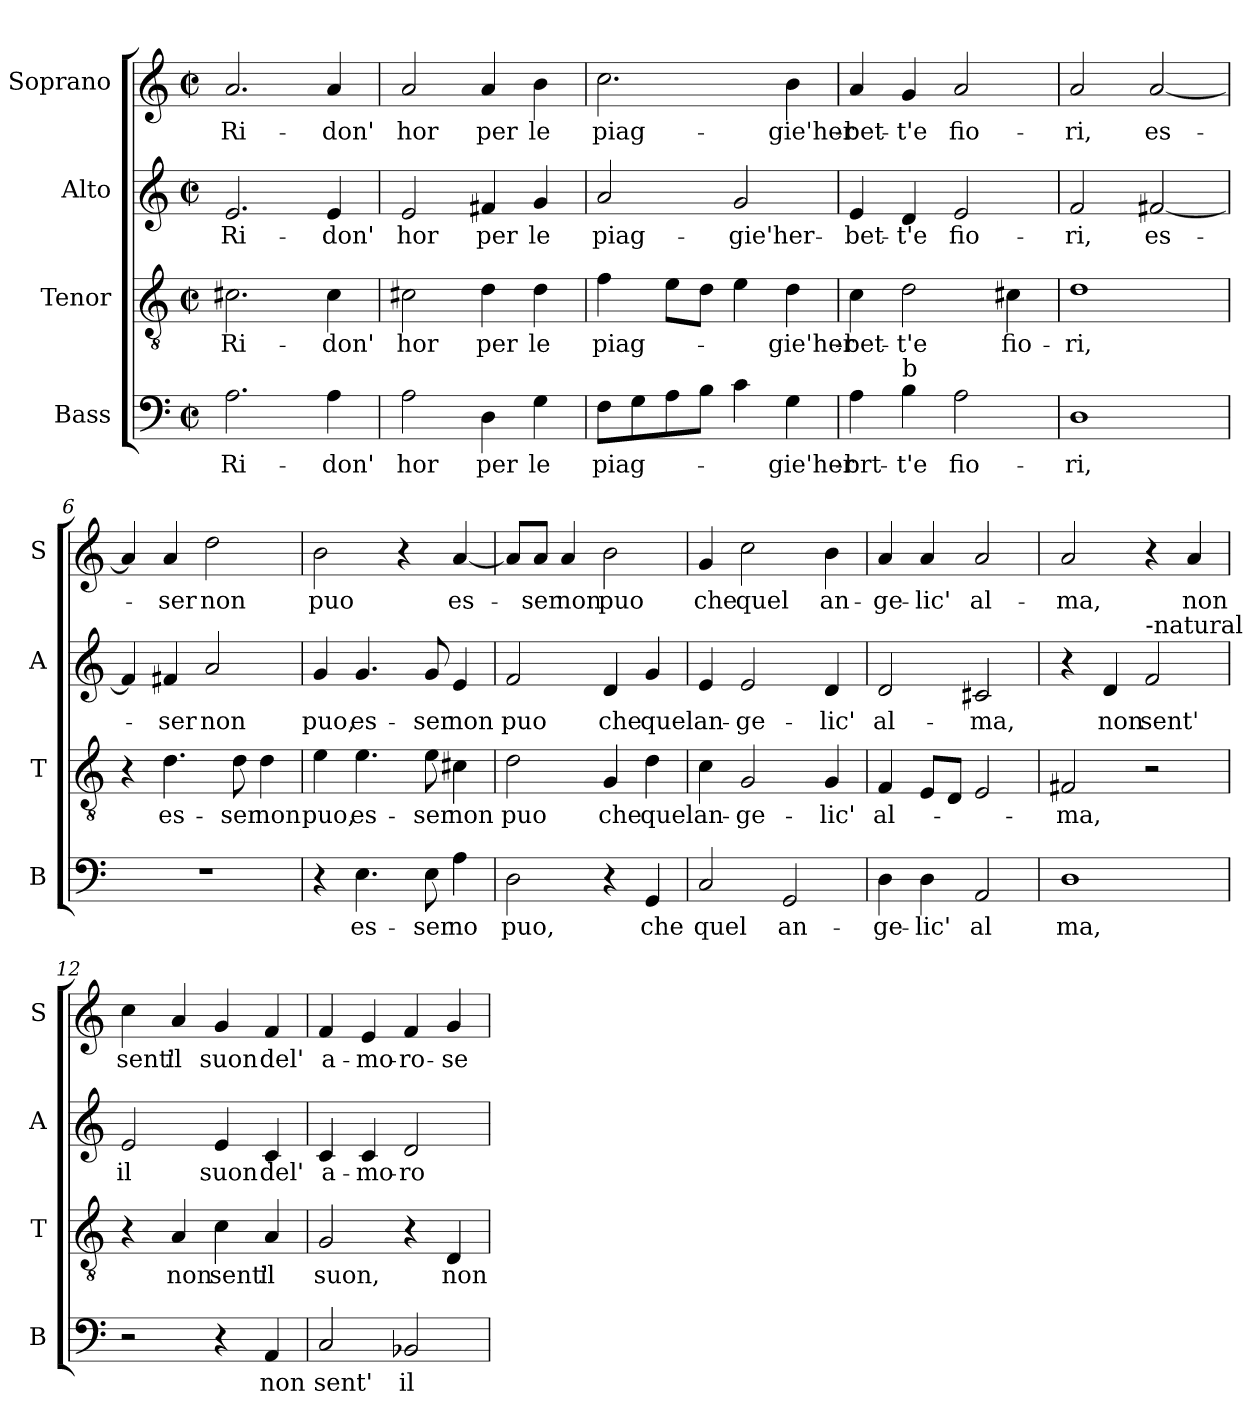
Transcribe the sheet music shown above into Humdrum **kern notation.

**kern	**text	**kern	**text	**kern	**text	**kern	**text
*part4	*part4	*part3	*part3	*part2	*part2	*part1	*part1
*staff4	*staff4	*staff3	*staff3	*staff2	*staff2	*staff1	*staff1
*I"Bass	*	*I"Tenor	*	*I"Alto	*	*I"Soprano	*
*I'B	*	*I'T	*	*I'A	*	*I'S	*
*clefF4	*	*clefGv2	*	*clefG2	*	*clefG2	*
*k[]	*	*k[]	*	*k[]	*	*k[]	*
*C:	*	*C:	*	*C:	*	*C:	*
*M2/2	*	*M2/2	*	*M2/2	*	*M2/2	*
*met(c|)	*	*met(c|)	*	*met(c|)	*	*met(c|)	*
=1	=1	=1	=1	=1	=1	=1	=1
!	!LO:LY:b	!	!LO:LY:b	!	!LO:LY:b	!	!LO:LY:b
2.A\	Ri-	2.c#X\	Ri-	2.e/	Ri-	2.a/	Ri-
!	!LO:LY:b	!	!LO:LY:b	!	!LO:LY:b	!	!LO:LY:b
4A\	-don'	4c#\	-don'	4e/	-don'	4a/	-don'
=2	=2	=2	=2	=2	=2	=2	=2
!	!LO:LY:b	!	!LO:LY:b	!	!LO:LY:b	!	!LO:LY:b
2A\	hor	2c#X\	hor	2e/	hor	2a/	hor
!	!LO:LY:b	!	!LO:LY:b	!	!LO:LY:b	!	!LO:LY:b
4D\	per	4d\	per	4f#X/	per	4a/	per
!	!LO:LY:b	!	!LO:LY:b	!	!LO:LY:b	!	!LO:LY:b
4G\	le	4d\	le	4g/	le	4b\	le
=3	=3	=3	=3	=3	=3	=3	=3
!	!LO:LY:b	!	!LO:LY:b	!	!LO:LY:b	!	!LO:LY:b
8F\L	piag-	4f\	piag-	2a/	piag-	2.cc\	piag-
8G\	.	.	.	.	.	.	.
8A\	.	8e\L	.	.	.	.	.
8B\J	.	8d\J	.	.	.	.	.
!	!	!	!	!	!LO:LY:b	!	!
4c\	.	4e\	.	2g/	-gie'her-	.	.
!	!LO:LY:b	!	!LO:LY:b	!	!	!	!LO:LY:b
4G\	-gie'her-	4d\	-gie'her-	.	.	4b\	-gie'her-
=4	=4	=4	=4	=4	=4	=4	=4
!	!LO:LY:b	!	!LO:LY:b	!	!LO:LY:b	!	!LO:LY:b
4A\	-brt-	4c\	-bet-	4e/	-bet-	4a/	-bet-
!LO:TX:a:t=b	!	!	!	!	!	!	!
!	!LO:LY:b	!	!LO:LY:b	!	!LO:LY:b	!	!LO:LY:b
4B\	-t'e	2d\	-t'e	4d/	-t'e	4g/	-t'e
!	!LO:LY:b	!	!	!	!LO:LY:b	!	!LO:LY:b
2A\	fio-	.	.	2e/	fio-	2a/	fio-
!	!	!	!LO:LY:b	!	!	!	!
.	.	4c#X\	fio-	.	.	.	.
=5	=5	=5	=5	=5	=5	=5	=5
!	!LO:LY:b	!	!LO:LY:b	!	!LO:LY:b	!	!LO:LY:b
1D	-ri,	1d	-ri,	2f/	-ri,	2a/	-ri,
!	!	!	!	!	!LO:LY:b	!	!LO:LY:b
.	.	.	.	[2f#X/	es-	[2a/	es-
!!LO:LB:g=z
=6	=6	=6	=6	=6	=6	=6	=6
1r	.	4r	.	4f#/]	.	4a/]	.
!	!	!	!LO:LY:b	!	!LO:LY:b	!	!LO:LY:b
.	.	4.d\	es-	4f#X/	-ser	4a/	-ser
!	!	!	!	!	!LO:LY:b	!	!LO:LY:b
.	.	.	.	2a/	non	2dd\	non
!	!	!	!LO:LY:b	!	!	!	!
.	.	8d\	-ser	.	.	.	.
!	!	!	!LO:LY:b	!	!	!	!
.	.	4d\	non	.	.	.	.
=7	=7	=7	=7	=7	=7	=7	=7
!	!	!	!LO:LY:b	!	!LO:LY:b	!	!LO:LY:b
4r	.	4e\	puo,	4g/	puo,	2b\	puo
!	!LO:LY:b	!	!LO:LY:b	!	!LO:LY:b	!	!
4.E\	es-	4.e\	es-	4.g/	es-	.	.
.	.	.	.	.	.	4r	.
!	!LO:LY:b	!	!LO:LY:b	!	!LO:LY:b	!	!
8E\	-ser	8e\	-ser	8g/	-ser	.	.
!	!LO:LY:b	!	!LO:LY:b	!	!LO:LY:b	!	!LO:LY:b
4A\	no	4c#X\	non	4e/	non	[4a/	es-
=8	=8	=8	=8	=8	=8	=8	=8
!	!LO:LY:b	!	!LO:LY:b	!	!LO:LY:b	!	!
2D\	puo,	2d\	puo	2f/	puo	8a/L]	.
!	!	!	!	!	!	!	!LO:LY:b
.	.	.	.	.	.	8a/J	-ser
!	!	!	!	!	!	!	!LO:LY:b
.	.	.	.	.	.	4a/	non
!	!	!	!LO:LY:b	!	!LO:LY:b	!	!LO:LY:b
4r	.	4G/	che	4d/	che	2b\	puo
!	!LO:LY:b	!	!LO:LY:b	!	!LO:LY:b	!	!
4GG/	che	4d\	quel	4g/	quel	.	.
=9	=9	=9	=9	=9	=9	=9	=9
!	!LO:LY:b	!	!LO:LY:b	!	!LO:LY:b	!	!LO:LY:b
2C/	quel	4c\	an-	4e/	an-	4g/	che
!	!	!	!LO:LY:b	!	!LO:LY:b	!	!LO:LY:b
.	.	2G/	-ge-	2e/	-ge-	2cc\	quel
!	!LO:LY:b	!	!	!	!	!	!
2GG/	an-	.	.	.	.	.	.
!	!	!	!LO:LY:b	!	!LO:LY:b	!	!LO:LY:b
.	.	4G/	-lic'	4d/	-lic'	4b\	an-
=10	=10	=10	=10	=10	=10	=10	=10
!	!LO:LY:b	!	!LO:LY:b	!	!LO:LY:b	!	!LO:LY:b
4D\	-ge-	4F/	al-	2d/	al-	4a/	-ge-
!	!LO:LY:b	!	!	!	!	!	!LO:LY:b
4D\	-lic'	8E/L	.	.	.	4a/	-lic'
.	.	8D/J	.	.	.	.	.
!	!LO:LY:b	!	!	!	!LO:LY:b	!	!LO:LY:b
2AA/	al	2E/	.	2c#X/	-ma,	2a/	al-
!!LO:LB:g=z
=11	=11	=11	=11	=11	=11	=11	=11
!	!LO:LY:b	!	!LO:LY:b	!	!	!	!LO:LY:b
1D	ma,	2F#X/	-ma,	4r	.	2a/	-ma,
!	!	!	!	!	!LO:LY:b	!	!
.	.	.	.	4d/	non	.	.
!	!	!	!	!LO:TX:a:t=-natural	!	!	!
!	!	!	!	!	!LO:LY:b	!	!
.	.	2r	.	2f/	sent'	4r	.
!	!	!	!	!	!	!	!LO:LY:b
.	.	.	.	.	.	4a/	non
=12	=12	=12	=12	=12	=12	=12	=12
!	!	!	!	!	!LO:LY:b	!	!LO:LY:b
2r	.	4r	.	2e/	il	4cc\	sent'
!	!	!	!LO:LY:b	!	!	!	!LO:LY:b
.	.	4A/	non	.	.	4a/	il
!	!	!	!LO:LY:b	!	!LO:LY:b	!	!LO:LY:b
4r	.	4c\	sent'	4e/	suon	4g/	suon
!	!LO:LY:b	!	!LO:LY:b	!	!LO:LY:b	!	!LO:LY:b
4AA/	non	4A/	il	4c/	del'	4f/	del'
=13	=13	=13	=13	=13	=13	=13	=13
!	!LO:LY:b	!	!LO:LY:b	!	!LO:LY:b	!	!LO:LY:b
2C/	sent'	2G/	suon,	4c/	a-	4f/	a-
!	!	!	!	!	!LO:LY:b	!	!LO:LY:b
.	.	.	.	4c/	-mo-	4e/	-mo-
!	!LO:LY:b	!	!	!	!LO:LY:b	!	!LO:LY:b
2BB-X/	il	4r	.	2d/	-ro-	4f/	-ro-
!	!	!	!LO:LY:b	!	!	!	!LO:LY:b
.	.	4D/	non	.	.	4g/	-se
=	=	=	=	=	=	=	=
*-	*-	*-	*-	*-	*-	*-	*-
